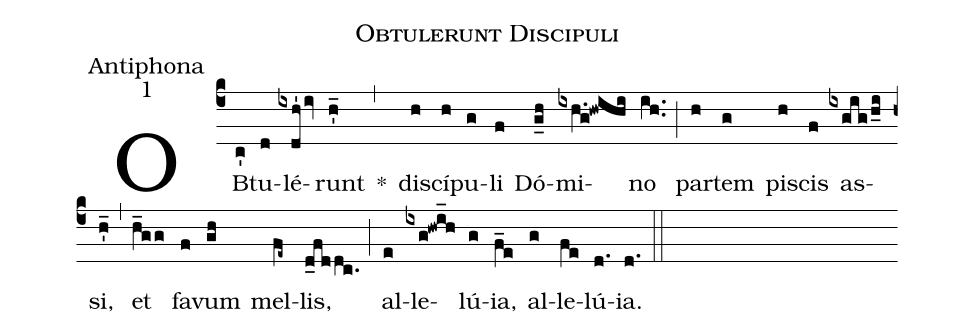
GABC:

name:Obtulerunt Discipuli;
office-part:Antiphona;
mode:1;
%%
(c4)
OB(c')tu(d)lé(ixdh'iv)runt(h'_) *(,)
di(h)scí(h)pu(g)li(f) Dó(g_h)mi(ixh.g!hwihi)no(ih..) (;)
par(h)tem(g) pi(h)scis(f) as(ixgig/h_i)si,(h_') (,)
et(h_gg) fa(f)vum(gh) mel(fe~)lis,(d_fddc.) (;)
al(e)le(ixg!hwi_h)lú(g)ia,(f_e) al(g)le(fe)lú(d.)ia.(d.) (::)
